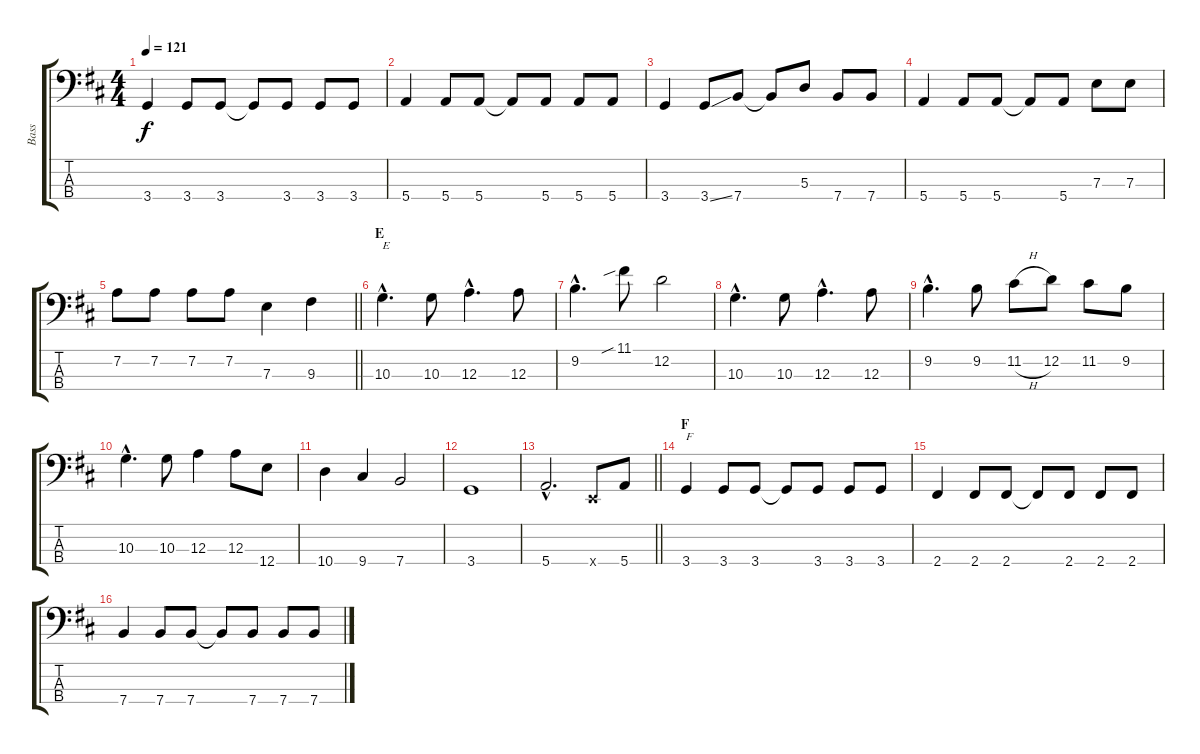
\track ("Bass" "Bass") {instrument electricbasspick}
\staff {score tabs}
\tuning (G2 D2 A1 E1) {hide}
\ts (4 4)
\tempo 121
\clef f4
\ks d
3.4.4{dy f} 3.4.8 3.4.8 3.4{t}.8 3.4.8 3.4.8 3.4.8 |
5.4.4 5.4.8 5.4.8 5.4{t}.8 5.4.8 5.4.8 5.4.8 |
3.4.4 3.4{ss}.8 7.4.8 7.4{t}.8 5.3.8 7.4.8 7.4.8 |
5.4.4 5.4.8 5.4.8 5.4{t}.8 5.4.8 7.3.8 7.3.8 |
\barLineRight lightlight
7.2.8 7.2.8 7.2.8 7.2.8 7.3.4 9.3.4 |
\section ("" "E")
10.3{hac}.4{d txt "E"} 10.3.8 12.3{hac}.4{d} 12.3.8 |
9.2{hac}.4{d} 11.1{sib}.8 12.2.2 |
10.3{hac}.4{d} 10.3.8 12.3{hac}.4{d} 12.3.8 |
9.2{hac}.4{d} 9.2.8 11.2{h}.8 12.2.8 11.2.8 9.2.8 |
10.3{hac}.4{d} 10.3.8 12.3.4 12.3.8 12.4.8 |
10.4.4 9.4.4 7.4.2 |
3.4.1 |
\barLineRight lightlight
5.4{hac}.2{d} 0.4{x}.8 5.4.8 |
\section ("" "F")
3.4.4{txt "F"} 3.4.8 3.4.8 3.4{t}.8 3.4.8 3.4.8 3.4.8 |
2.4.4 2.4.8 2.4.8 2.4{t}.8 2.4.8 2.4.8 2.4.8 |
7.4.4 7.4.8 7.4.8 7.4{t}.8 7.4.8 7.4.8 7.4.8
